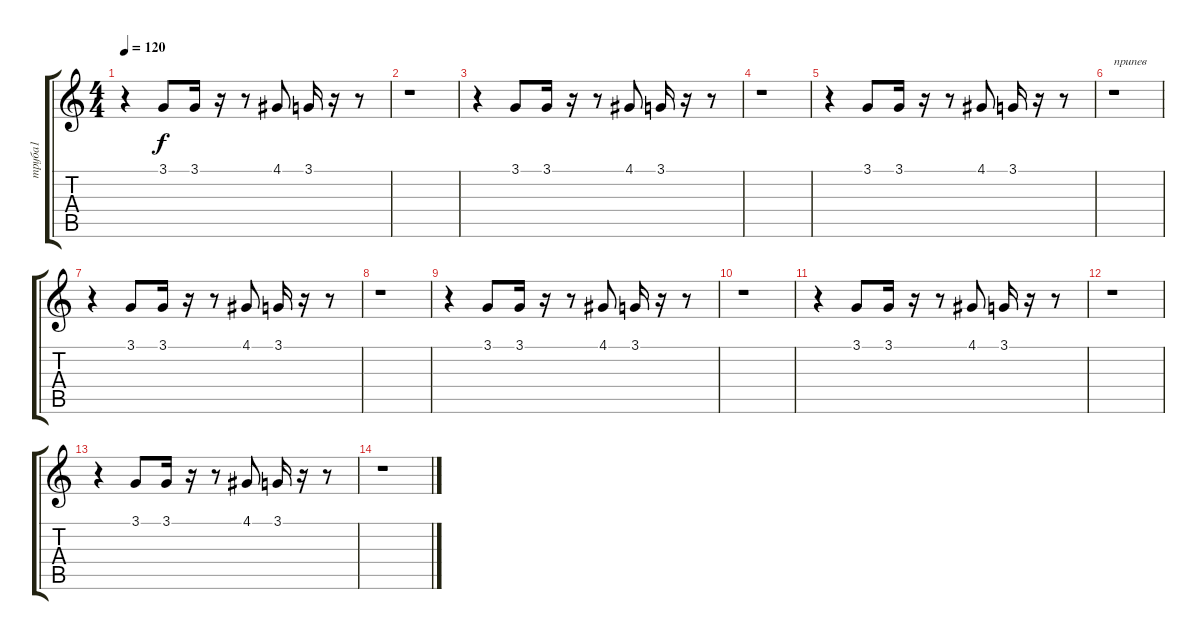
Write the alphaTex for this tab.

\track ("труба1" "труба1") {instrument trumpet}
\staff {score tabs}
\tuning (E4 B3 G3 D3 A2 E2) {hide}
\ts (4 4)
\tempo 120
\clef g2
\ks c
r.4{dy f} 3.1.8 3.1.16 r.16 r.8 4.1.8 3.1.16 r.16 r.8 |
r.1 |
r.4 3.1.8 3.1.16 r.16 r.8 4.1.8 3.1.16 r.16 r.8 |
r.1 |
r.4 3.1.8 3.1.16 r.16 r.8 4.1.8 3.1.16 r.16 r.8 |
r.1{txt "припев"} |
r.4 3.1.8 3.1.16 r.16 r.8 4.1.8 3.1.16 r.16 r.8 |
r.1 |
r.4 3.1.8 3.1.16 r.16 r.8 4.1.8 3.1.16 r.16 r.8 |
r.1 |
r.4 3.1.8 3.1.16 r.16 r.8 4.1.8 3.1.16 r.16 r.8 |
r.1 |
r.4 3.1.8 3.1.16 r.16 r.8 4.1.8 3.1.16 r.16 r.8 |
r.1
